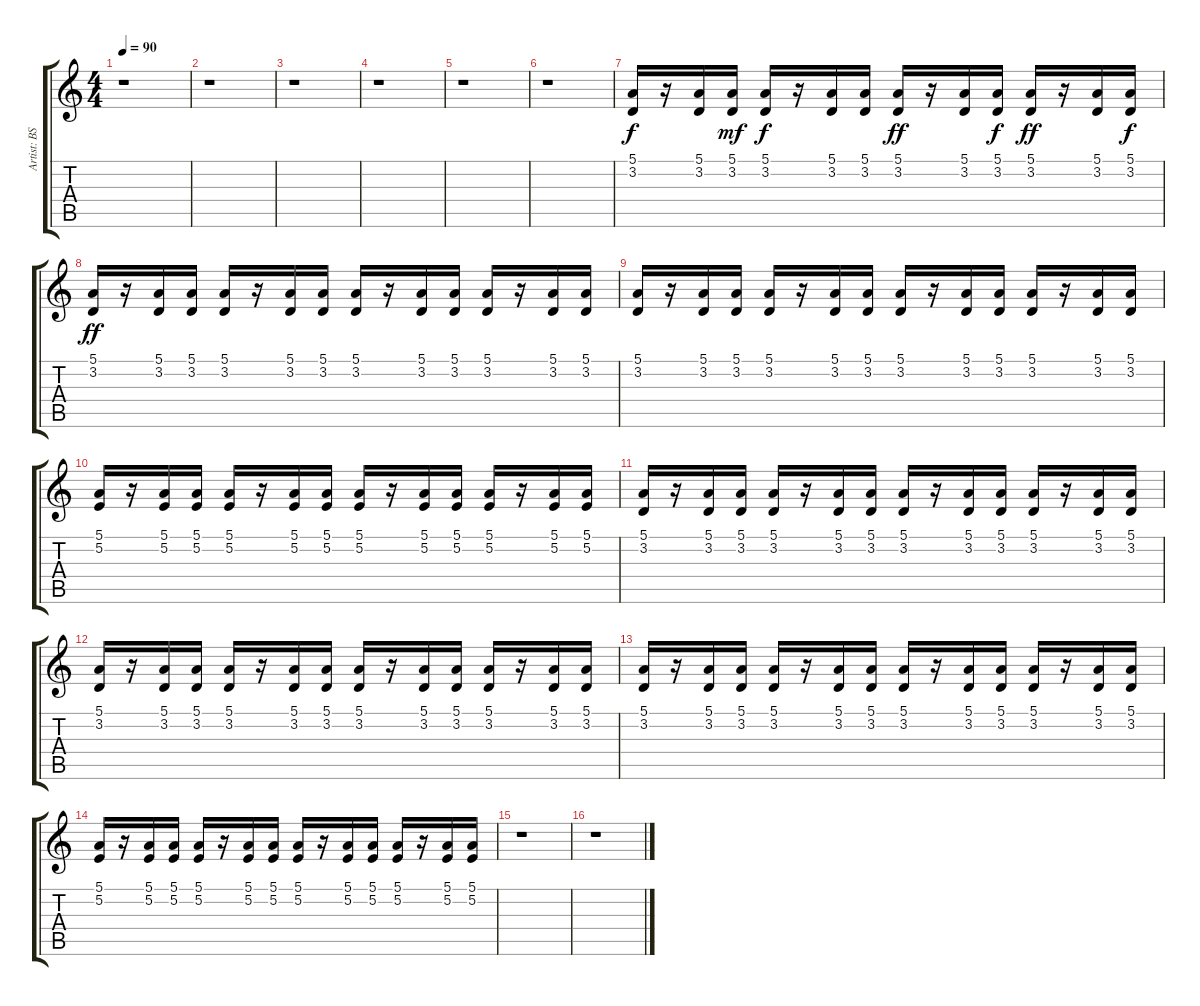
\track ("Artist: BSB" "Artist: BS") {instrument shamisen}
\staff {score tabs}
\tuning (E4 B3 G3 D3 A2 E2) {hide}
\ts (4 4)
\tempo 90
\clef g2
\ks c
r.1{dy f} |
r.1 |
r.1 |
r.1 |
r.1 |
r.1 |
(5.1 3.2).16 r.16 (5.1 3.2).16 (5.1 3.2).16{dy mf} (5.1 3.2).16{dy f} r.16 (5.1 3.2).16 (5.1 3.2).16 (5.1 3.2).16{dy ff} r.16 (5.1 3.2).16 (5.1 3.2).16{dy f} (5.1 3.2).16{dy ff} r.16 (5.1 3.2).16 (5.1 3.2).16{dy f} |
(5.1 3.2).16{dy ff} r.16 (5.1 3.2).16 (5.1 3.2).16 (5.1 3.2).16 r.16 (5.1 3.2).16 (5.1 3.2).16 (5.1 3.2).16 r.16 (5.1 3.2).16 (5.1 3.2).16 (5.1 3.2).16 r.16 (5.1 3.2).16 (5.1 3.2).16 |
(5.1 3.2).16 r.16 (5.1 3.2).16 (5.1 3.2).16 (5.1 3.2).16 r.16 (5.1 3.2).16 (5.1 3.2).16 (5.1 3.2).16 r.16 (5.1 3.2).16 (5.1 3.2).16 (5.1 3.2).16 r.16 (5.1 3.2).16 (5.1 3.2).16 |
(5.1 5.2).16 r.16 (5.1 5.2).16 (5.1 5.2).16 (5.1 5.2).16 r.16 (5.1 5.2).16 (5.1 5.2).16 (5.1 5.2).16 r.16 (5.1 5.2).16 (5.1 5.2).16 (5.1 5.2).16 r.16 (5.1 5.2).16 (5.1 5.2).16 |
(5.1 3.2).16 r.16 (5.1 3.2).16 (5.1 3.2).16 (5.1 3.2).16 r.16 (5.1 3.2).16 (5.1 3.2).16 (5.1 3.2).16 r.16 (5.1 3.2).16 (5.1 3.2).16 (5.1 3.2).16 r.16 (5.1 3.2).16 (5.1 3.2).16 |
(5.1 3.2).16 r.16 (5.1 3.2).16 (5.1 3.2).16 (5.1 3.2).16 r.16 (5.1 3.2).16 (5.1 3.2).16 (5.1 3.2).16 r.16 (5.1 3.2).16 (5.1 3.2).16 (5.1 3.2).16 r.16 (5.1 3.2).16 (5.1 3.2).16 |
(5.1 3.2).16 r.16 (5.1 3.2).16 (5.1 3.2).16 (5.1 3.2).16 r.16 (5.1 3.2).16 (5.1 3.2).16 (5.1 3.2).16 r.16 (5.1 3.2).16 (5.1 3.2).16 (5.1 3.2).16 r.16 (5.1 3.2).16 (5.1 3.2).16 |
(5.1 5.2).16 r.16 (5.1 5.2).16 (5.1 5.2).16 (5.1 5.2).16 r.16 (5.1 5.2).16 (5.1 5.2).16 (5.1 5.2).16 r.16 (5.1 5.2).16 (5.1 5.2).16 (5.1 5.2).16 r.16 (5.1 5.2).16 (5.1 5.2).16 |
r.1 |
r.1
